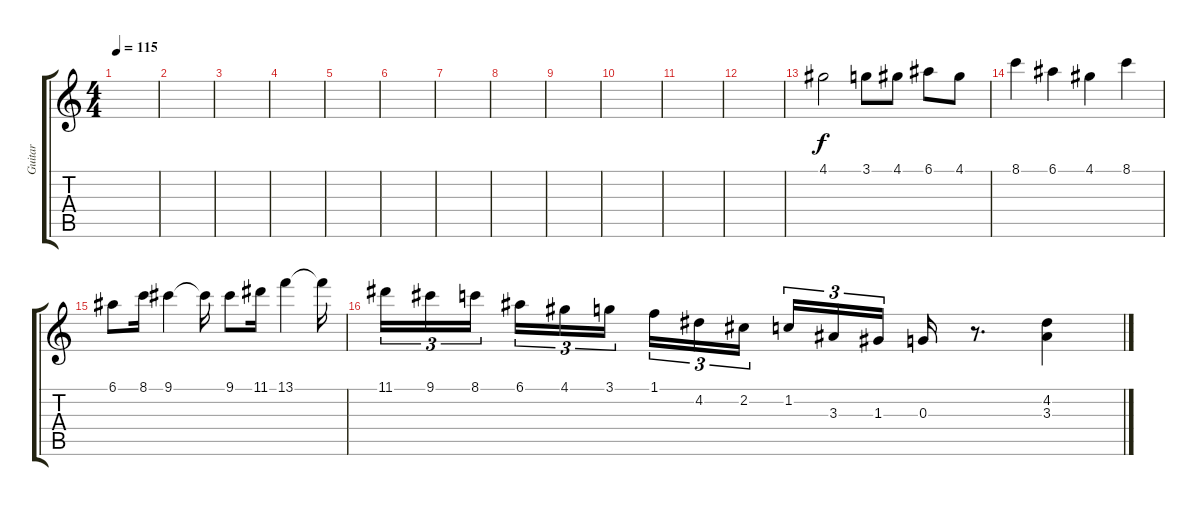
\track ("Guitar " "Guitar ") {instrument overdrivenguitar}
\staff {score tabs}
\tuning (E4 B3 G3 D3 A2 E2) {hide}
\ts (4 4)
\tempo 115
\clef g2
\ks c
|
|
|
|
|
|
|
|
|
|
|
|
4.1.2{instrument overdrivenguitar} 3.1.8 4.1.8 6.1.8 4.1.8 |
8.1.4 6.1.4 4.1.4 8.1.4 |
6.1.8 8.1.16 9.1.4 9.1{t}.16 9.1.8 11.1.16 13.1.4 13.1{t}.16 |
11.1.16{tu (3 2)} 9.1.16{tu (3 2)} 8.1.16{tu (3 2) beam splitsecondary} 6.1.16{tu (3 2)} 4.1.16{tu (3 2)} 3.1.16{tu (3 2)} 1.1.16{tu (3 2)} 4.2.16{tu (3 2)} 2.2.16{tu (3 2) beam splitsecondary} 1.2.16{tu (3 2)} 3.3.16{tu (3 2)} 1.3.16{tu (3 2)} 0.3.16 r.8{d} (4.2 3.3).4
